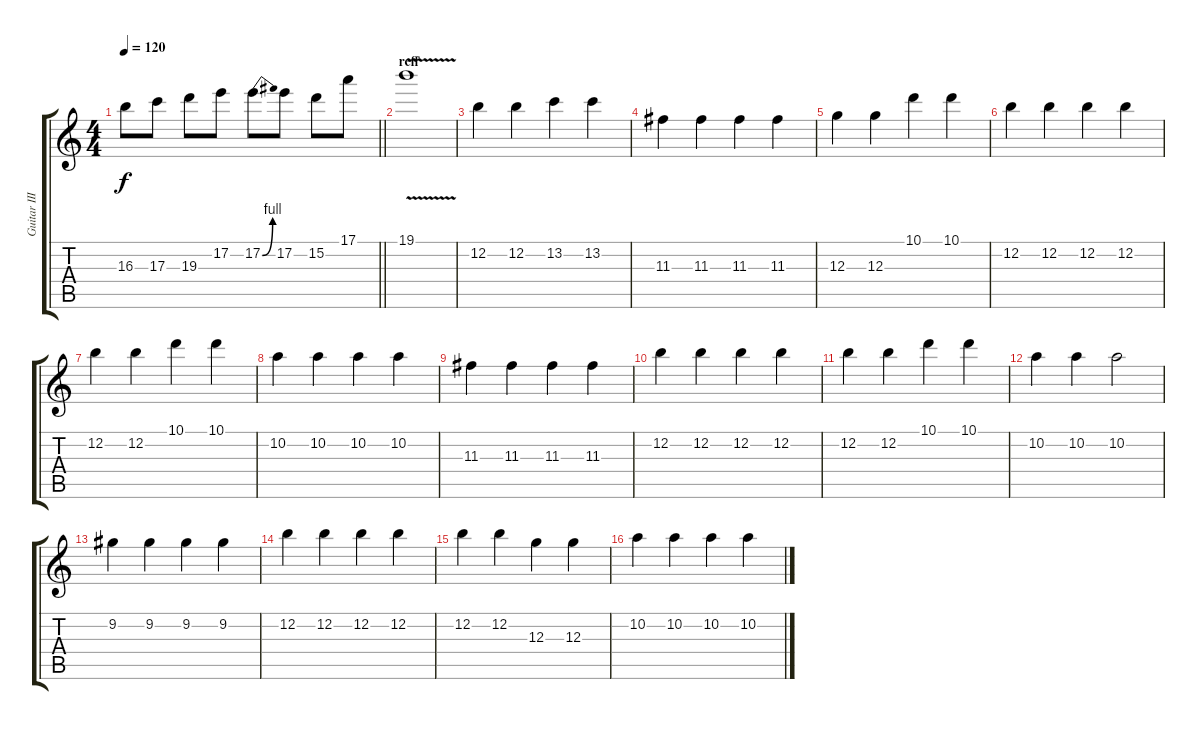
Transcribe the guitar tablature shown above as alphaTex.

\track ("Guitar III" "Guitar III") {instrument overdrivenguitar}
\staff {score tabs}
\tuning (E4 B3 G3 D3 A2 E2) {hide}
\ts (4 4)
\tempo 120
\clef g2
\barLineRight lightlight
\ks c
16.3.8{dy f} 17.3.8 19.3.8 17.2.8 17.2{be (bend 0 0 60 4)}.8 17.2.8 15.2.8 17.1.8 |
\section ("" "reff")
19.1{v}.1 |
12.2.4 12.2.4 13.2.4 13.2.4 |
11.3.4 11.3.4 11.3.4 11.3.4 |
12.3.4 12.3.4 10.1.4 10.1.4 |
12.2.4 12.2.4 12.2.4 12.2.4 |
12.2.4 12.2.4 10.1.4 10.1.4 |
10.2.4 10.2.4 10.2.4 10.2.4 |
11.3.4 11.3.4 11.3.4 11.3.4 |
12.2.4 12.2.4 12.2.4 12.2.4 |
12.2.4 12.2.4 10.1.4 10.1.4 |
10.2.4 10.2.4 10.2.2 |
9.2.4 9.2.4 9.2.4 9.2.4 |
12.2.4 12.2.4 12.2.4 12.2.4 |
12.2.4 12.2.4 12.3.4 12.3.4 |
10.2.4 10.2.4 10.2.4 10.2.4
